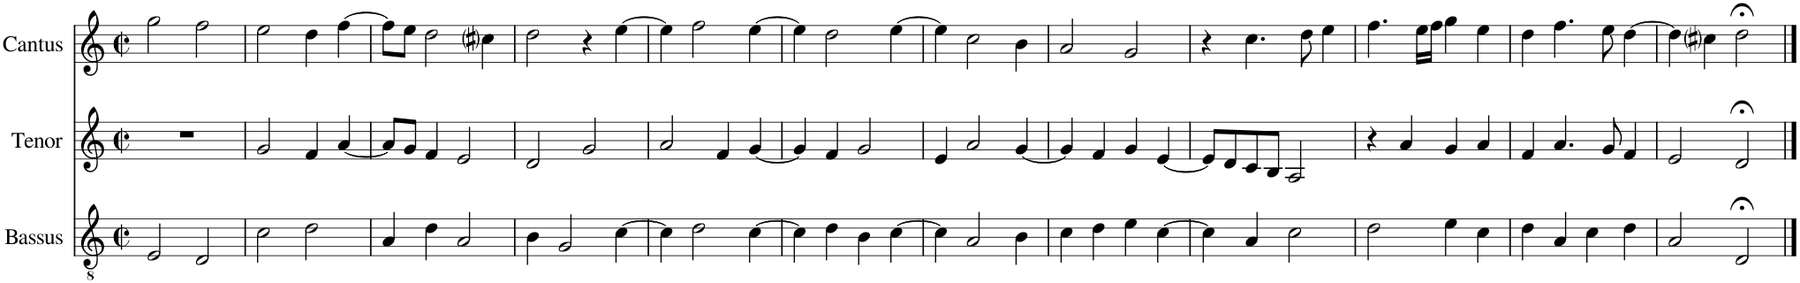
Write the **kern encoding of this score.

**kern	**kern	**kern
*part3	*part2	*part1
*staff3	*staff2	*staff1
*I"Bassus	*I"Tenor	*I"Cantus
*I'B.	*I'T.	*I'C.
*clefGv2	*clefG2	*clefG2
*k[]	*k[]	*k[]
*M2/2	*M2/2	*M2/2
*met(c|)	*met(c|)	*met(c|)
=1	=1	=1
2E/	1r	2gg\
2D/	.	2ff\
=2	=2	=2
2c\	2g/	2ee\
2d\	4f/	4dd\
.	[4a/	[4ff\
=3	=3	=3
4A/	8a/L]	8ff\L]
.	8g/J	8ee\J
4d\	4f/	2dd\
2A/	2e/	.
.	.	4cc#i\
=4	=4	=4
4B\	2d/	2dd\
2G/	.	.
.	2g/	4r
[4c\	.	[4ee\
=5	=5	=5
4c\]	2a/	4ee\]
2d\	.	2ff\
.	4f/	.
[4c\	[4g/	[4ee\
=6	=6	=6
4c\]	4g/]	4ee\]
4d\	4f/	2dd\
4B\	2g/	.
[4c\	.	[4ee\
=7	=7	=7
4c\]	4e/	4ee\]
2A/	2a/	2cc\
4B\	[4g/	4b\
=8	=8	=8
4c\	4g/]	2a/
4d\	4f/	.
4e\	4g/	2g/
[4c\	[4e/	.
=9	=9	=9
4c\]	8e/L]	4r
.	8d/	.
4A/	8c/	4.cc\
.	8B/J	.
2c\	2A/	.
.	.	8dd\
.	.	4ee\
=10	=10	=10
2d\	4r	4.ff\
.	4a/	.
.	.	16ee\LL
.	.	16ff\JJ
4e\	4g/	4gg\
4c\	4a/	4ee\
=11	=11	=11
4d\	4f/	4dd\
4A/	4.a/	4.ff\
4c\	.	.
.	8g/	8ee\
4d\	4f/	[4dd\
=12	=12	=12
2A/	2e/	4dd\]
.	.	4cc#i\
2D;</	2d;</	2dd;<\
==	==	==
*-	*-	*-
